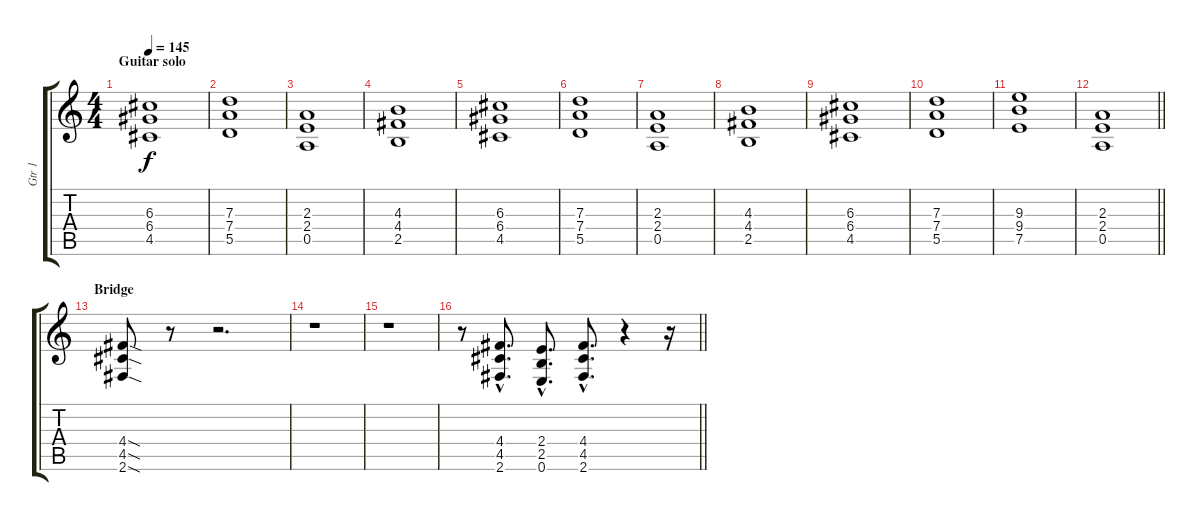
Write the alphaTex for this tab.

\track ("Gtr 1" "Gtr 1") {instrument distortionguitar}
\staff {score tabs}
\tuning (E4 B3 G3 D3 A2 E2) {hide}
\ts (4 4)
\section ("" "Guitar solo")
\tempo 145
\clef g2
\ks c
(6.3 6.4 4.5).1{dy f} |
(7.3 7.4 5.5).1 |
(2.3 2.4 0.5).1 |
(4.3 4.4 2.5).1 |
(6.3 6.4 4.5).1 |
(7.3 7.4 5.5).1 |
(2.3 2.4 0.5).1 |
(4.3 4.4 2.5).1 |
(6.3 6.4 4.5).1 |
(7.3 7.4 5.5).1 |
(9.3 9.4 7.5).1 |
\barLineRight lightlight
(2.3 2.4 0.5).1 |
\section ("" "Bridge")
(4.4{sod} 4.5{sod} 2.6{sod}).8 r.8 r.2{d} |
r.1 |
r.1 |
\barLineRight lightlight
r.8 (4.4{hac} 4.5{hac} 2.6{hac}).8{d} (2.4{hac} 2.5{hac} 0.6{hac}).8{d} (4.4{hac} 4.5{hac} 2.6{hac}).8{d} r.4 r.16
